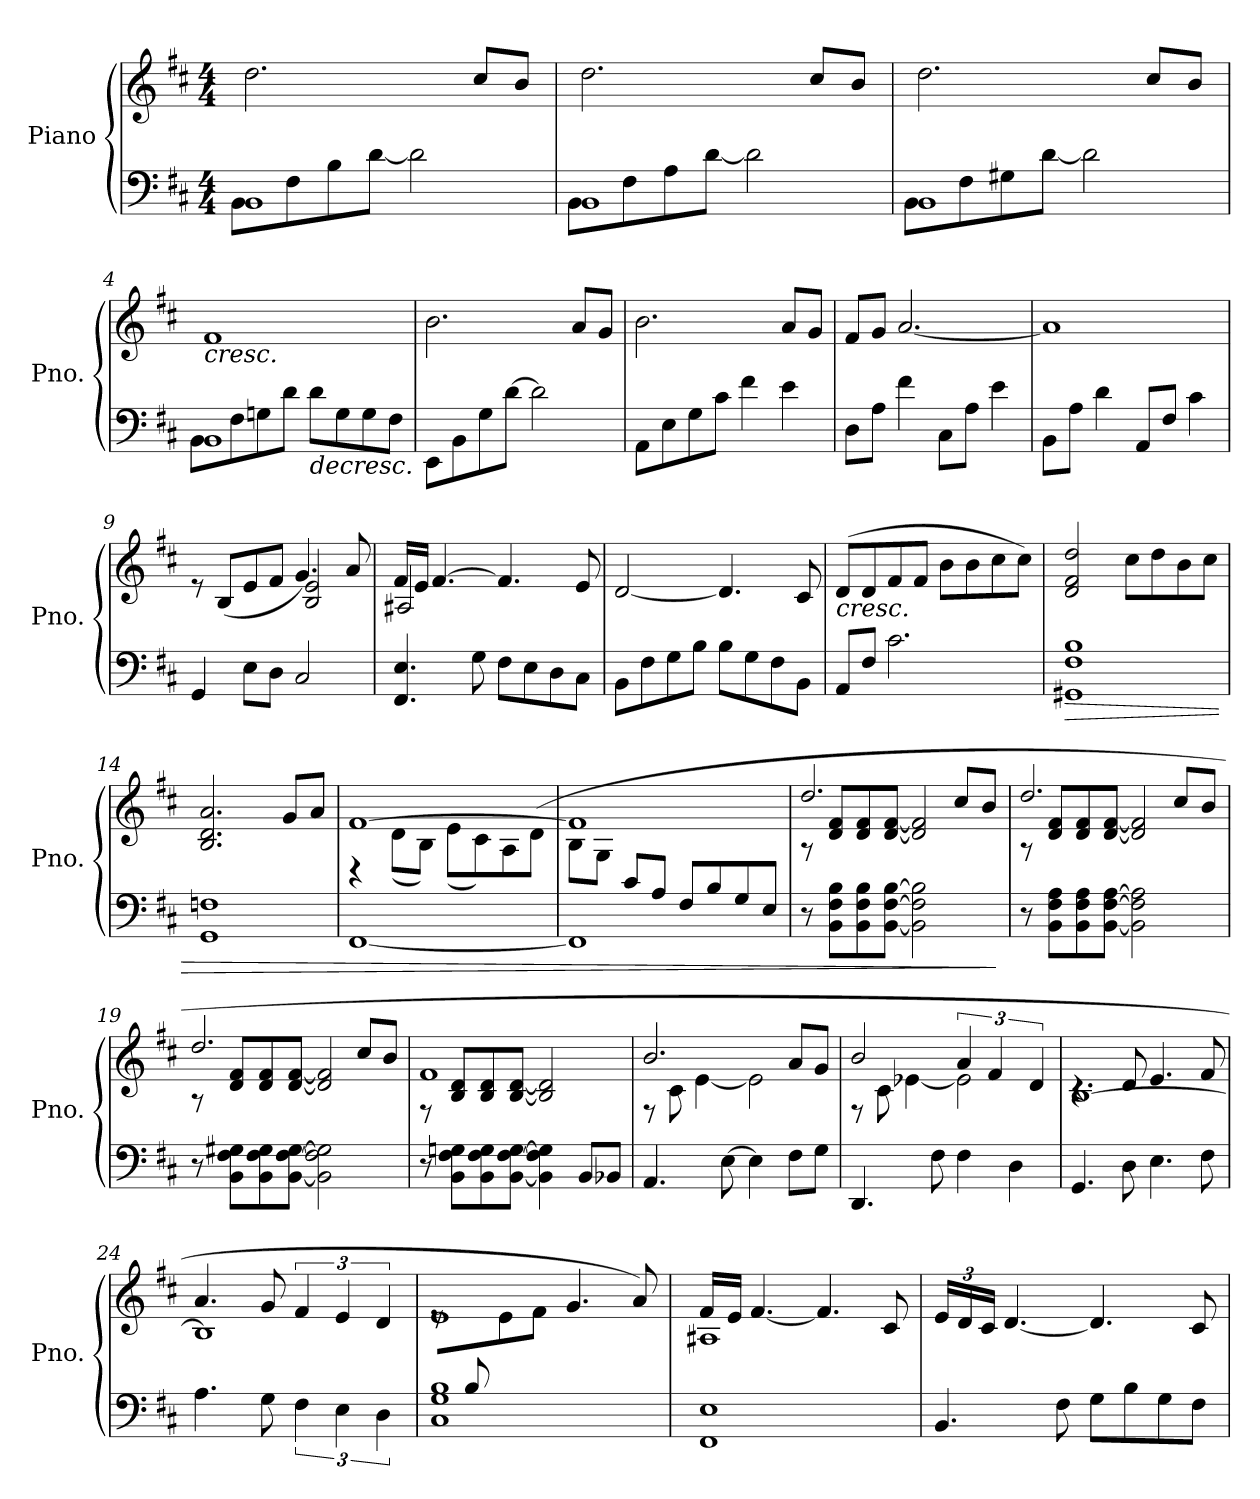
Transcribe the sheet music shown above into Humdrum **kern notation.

**kern	**kern	**dynam
*part1	*part1	*part1
*staff2	*staff1	*staff1/2
*I"Piano	*	*
*I'Pno.	*	*
*clefF4	*clefG2	*
*k[f#c#]	*k[f#c#]	*
*M4/4	*M4/4	*
=1	=1	=1
*^	*	*
1BB	8BB\L	2.dd\	.
.	8F#\	.	.
.	8B\	.	.
.	[8d\J	.	.
.	2d\]	.	.
.	.	8cc#/L	.
.	.	8b/J	.
=2	=2	=2	=2
1BB	8BB\L	2.dd\	.
.	8F#\	.	.
.	8A\	.	.
.	[8d\J	.	.
.	2d\]	.	.
.	.	8cc#/L	.
.	.	8b/J	.
=3	=3	=3	=3
1BB	8BB\L	2.dd\	.
.	8F#\	.	.
.	8G#X\	.	.
.	[8d\J	.	.
.	2d\]	.	.
.	.	8cc#/L	.
.	.	8b/J	.
=4	=4	=4	=4
!	!	!	!LO:HP:b
1BB	8BB\L	1f#	<
.	8F#\	.	.
.	8Gn\	.	.
.	8d\J	.	.
!	!	!	!LO:HP:b=2
.	8d\L	.	>
.	8G\	.	.
.	8G\	.	.
.	8F#\J	.	.
*v	*v	*	*
.	.	[
!!LO:LB:g=z
=5	=5	=5
8EE\L	2.b\	.
8BB\	.	.
8G\	.	.
[8d\J	.	.
2d\]	.	.
.	8a/L	.
.	8g/J	.
=6	=6	=6
8AA\L	2.b\	.
8E\	.	.
8G\	.	.
8c#\J	.	.
4f#\	.	.
4e\	8a/L	.
.	8g/J	.
=7	=7	=7
8D\L	8f#/L	.
8A\J	8g/J	.
4f#\	[2.a/	.
8C#\L	.	.
8A\J	.	.
4e\	.	.
=8	=8	=8
8BB\L	1a]	.
8A\J	.	.
4d\	.	.
8AA/L	.	.
8F#/J	.	.
4c#\	.	.
!!LO:LB:g=z
=9	=9	=9
*	*^	*
4GG/	8re	2ryy	.
.	(8B/L	.	.
8E\L	8e/	.	.
8D\J	8f#/J	.	.
2C#/	4.g/)	2B/ 2e/	.
.	8a/	.	.
=10	=10	=10	=10
4.FF#/ 4.E/	16f#/LL	2A#X/	.
.	16e/JJ	.	.
.	[4.f#/	.	.
8G\	.	.	.
8F#\L	4.f#/]	2ryy	.
8E\	.	.	.
8D\	.	.	.
8C#\J	8e/	.	.
*	*v	*v	*
=11	=11	=11
8BB\L	[2d/	.
8F#\	.	.
8G\	.	.
8B\J	.	.
8B\L	4.d/]	.
8G\	.	.
8F#\	.	.
8BB\J	8c#/	.
!!LO:LB:g=z
=12	=12	=12
!	!	!LO:HP:b
8AA/L	(8d/L	<
8F#/J	8d/	.
2.c#\	8f#/	.
.	8f#/J	.
.	8b\L	.
.	8b\	.
.	8cc#\	.
.	8cc#\J)	.
.	.	]
=13	=13	=13
!	!	!LO:HP:b=2
1GG#X 1F# 1B	2d/ 2f#/ 2dd/	>
.	8cc#\L	.
.	8dd\	.
.	8b\	.
.	8cc#\J	.
.	.	[
=14	=14	=14
1GG 1Fn	2.B/ 2.d/ 2.a/	.
.	8g/L	.
.	8a/J	.
=15	=15	=15
*	*^	*
[1FF#	[1f#	4rD	.
.	.	(8d\L	.
.	.	8B\J)	.
.	.	(8e\L	.
.	.	8c#\)	.
.	.	8A\	.
.	.	(8d\J	.
=16	=16	=16	=16
*^	*	*	*
4ryy	1FF#]	1f#]	8B\L	.
.	.	.	8G\J	.
8c#/L)	.	.	2.ryy	.
8A/J	.	.	.	.
8F#/L	.	.	.	.
8B/	.	.	.	.
8G/	.	.	.	.
8E/J	.	.	.	.
*v	*v	*	*	*
!!LO:PB:g=z	!!
=17	=17	=17	=17
8r	2.dd/	8rA	.
8BB\ 8F#\ 8B\L	.	8d/ 8f#/L	.
8BB\ 8F#\ 8B\	.	8d/ 8f#/	.
[8BB\ [8F#\ [8B\J	.	[8d/ [8f#/J	.
2BB\] 2F#\] 2B\]	.	2d/] 2f#/]	.
.	8cc#/L	.	.
.	8b/J	.	.
*	*v	*v	*
.	.	]
=18	=18	=18
*	*^	*
8r	2.dd/	8rA	.
8BB\ 8F#\ 8A\L	.	8d/ 8f#/L	.
8BB\ 8F#\ 8A\	.	8d/ 8f#/	.
[8BB\ [8F#\ [8A\J	.	[8d/ [8f#/J	.
2BB\] 2F#\] 2A\]	.	2d/] 2f#/]	.
.	8cc#/L	.	.
.	8b/J	.	.
=19	=19	=19	=19
8r	2.dd/	8rA	.
8BB\ 8F#\ 8G#X\L	.	8d/ 8f#/L	.
8BB\ 8F#\ 8G#\	.	8d/ 8f#/	.
[8BB\ [8F#\ [8G#\J	.	[8d/ [8f#/J	.
2BB\] 2F#\] 2G#\]	.	2d/] 2f#/]	.
.	8cc#/L	.	.
.	8b/J	.	.
=20	=20	=20	=20
8r	1f#	8rF	.
8BB\ 8F#\ 8Gn\L	.	8B/ 8d/L	.
8BB\ 8F#\ 8G\	.	8B/ 8d/	.
[8BB\ [8F#\ [8G\J	.	[8B/ [8d/J	.
4BB\] 4F#\] 4G\]	.	2B/] 2d/]	.
8BB/L	.	.	.
8BB-X/J	.	.	.
!!LO:LB:g=z	!!
=21	=21	=21	=21
4.AA/	2.b/	8rF	.
.	.	8c#\	.
.	.	[4e\	.
[8E\	.	.	.
4E\]	.	2e\]	.
8F#\L	8a/L	.	.
8G\J	8g/J	.	.
=22	=22	=22	=22
4.DD/	2b/	8rF	.
.	.	8c#\	.
.	.	[4e-X\	.
8F#\	.	.	.
4F#\	6a/	2e-\]	.
.	6f#/	.	.
4D\	.	.	.
.	6d/	.	.
=23	=23	=23	=23
4.GG/	[1B	4.rc	.
8D\	.	8d/	.
4.E\	.	4.e/	.
8F#\	.	8f#/	.
=24	=24	=24	=24
4.A\	1B]	4.a/	.
8G\	.	8g/	.
6F#\	.	6f#/	.
6E\	.	6e/	.
6D\	.	6d/	.
!!LO:LB:g=z	!!
=25	=25	=25	=25
*^	*	*	*
8ryy	1C# 1G 1B	1e	8re	.
(8B/L	.	.	8ryy	.
2.ryy	.	.	8e\	.
.	.	.	8f#\J	.
.	.	.	4.g/	.
.	.	.	8a/)	.
*v	*v	*	*	*
=26	=26	=26	=26
1FF# 1E	1A#X	16f#/LL	.
.	.	16e/JJ	.
.	.	[4.f#/	.
.	.	4.f#/]	.
.	.	8c#/	.
*	*v	*v	*
=27	=27	=27
*	*Xbrackettup	*
4.BB/	24e/LL	.
.	24d/	.
.	24c#/JJ	.
.	[4.d/	.
8F#\	.	.
8G\L	4.d/]	.
8B\	.	.
8G\	.	.
8F#\J	8c#/	.
=	=	=
*-	*-	*-
